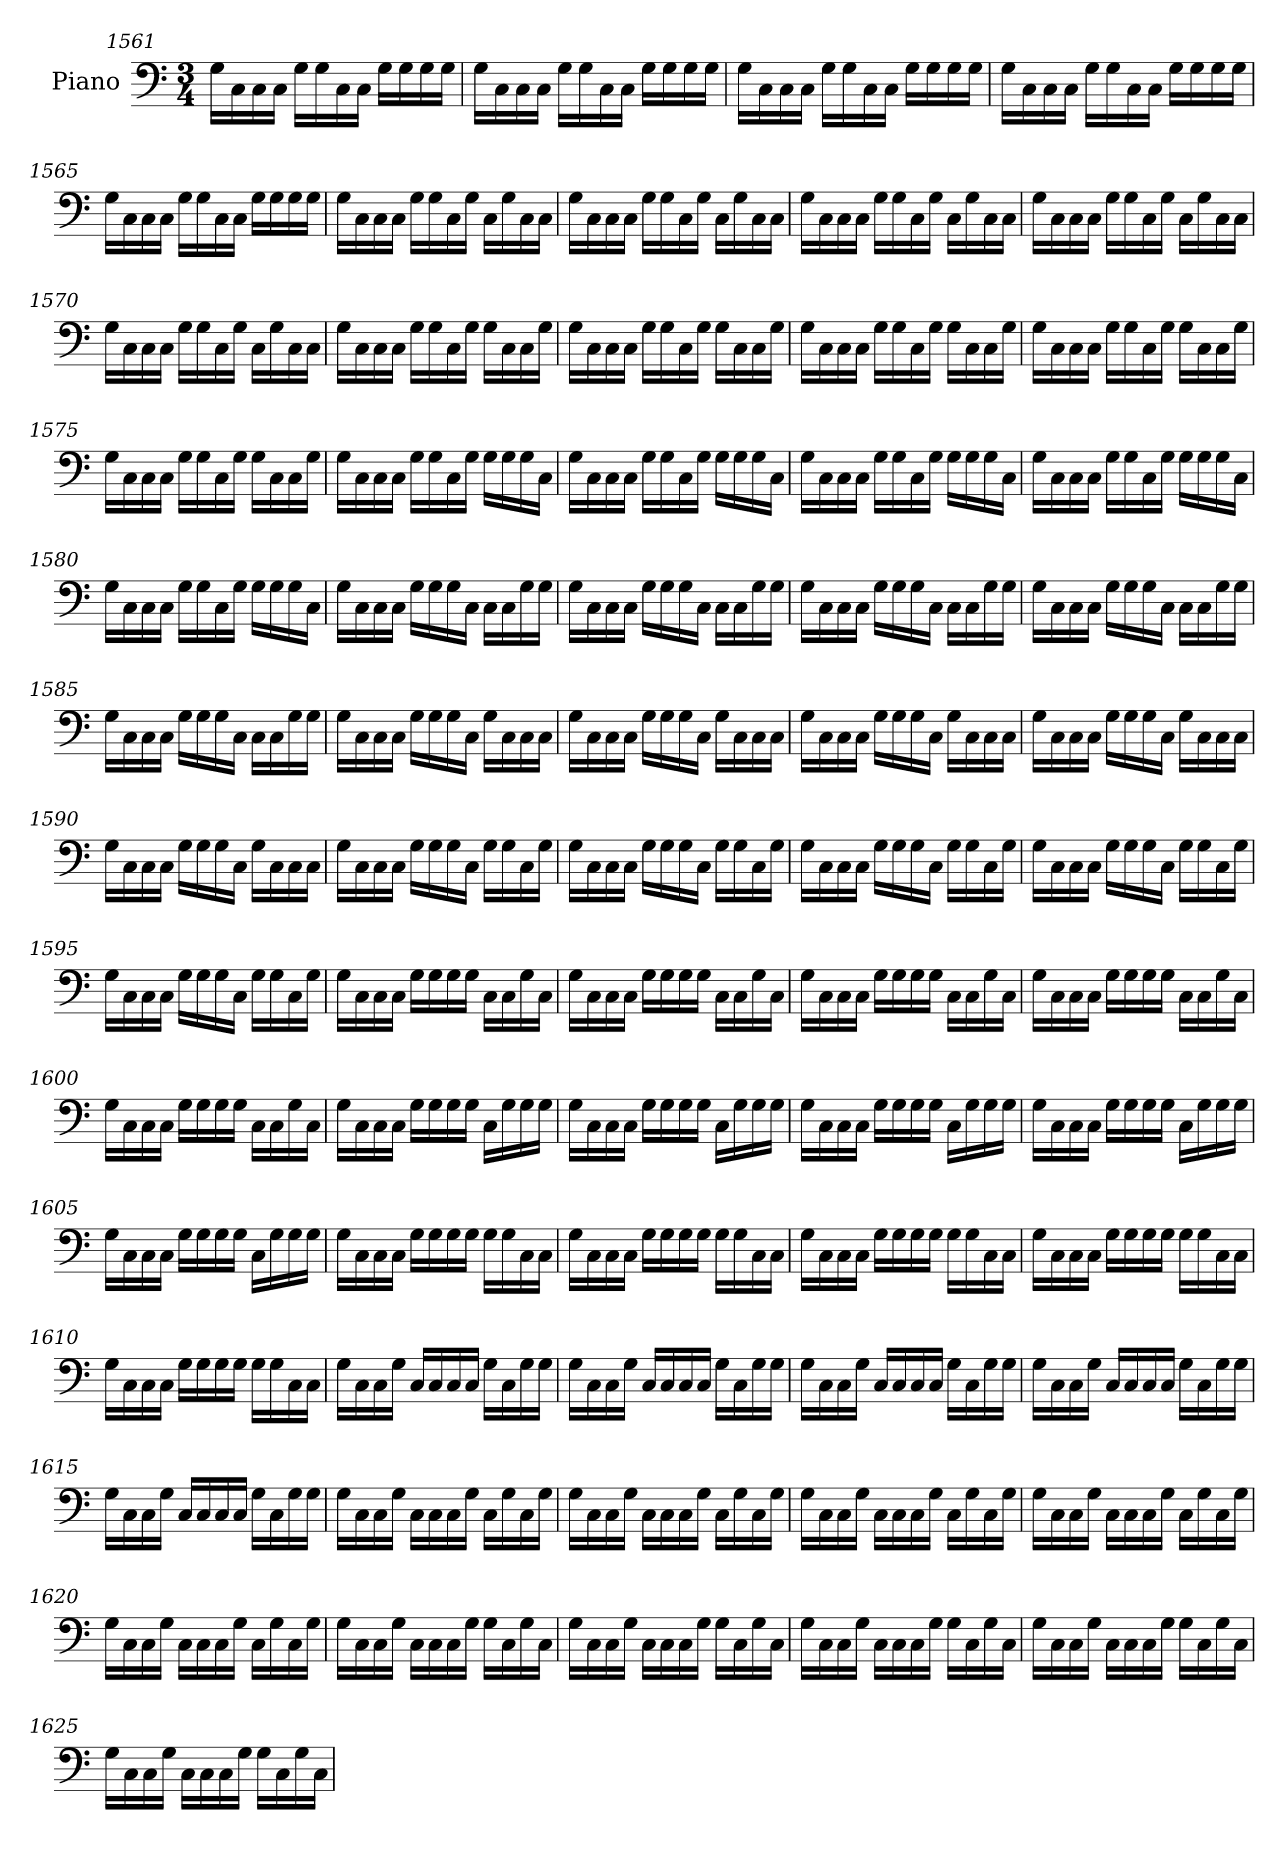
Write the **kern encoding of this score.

**kern
*part1
*staff1
*I"Piano
*I'Pno.
!!LO:LB:g=z
*clefF4
*k[]
*M3/4
=1561
16G\LL
16C\
16C\
16C\JJ
16G\LL
16G\
16C\
16C\JJ
16G\LL
16G\
16G\
16G\JJ
=1562
16G\LL
16C\
16C\
16C\JJ
16G\LL
16G\
16C\
16C\JJ
16G\LL
16G\
16G\
16G\JJ
=1563
16G\LL
16C\
16C\
16C\JJ
16G\LL
16G\
16C\
16C\JJ
16G\LL
16G\
16G\
16G\JJ
!!LO:LB:g=z
=1564
16G\LL
16C\
16C\
16C\JJ
16G\LL
16G\
16C\
16C\JJ
16G\LL
16G\
16G\
16G\JJ
=1565
16G\LL
16C\
16C\
16C\JJ
16G\LL
16G\
16C\
16C\JJ
16G\LL
16G\
16G\
16G\JJ
=1566
16G\LL
16C\
16C\
16C\JJ
16G\LL
16G\
16C\
16G\JJ
16C\LL
16G\
16C\
16C\JJ
!!LO:LB:g=z
=1567
16G\LL
16C\
16C\
16C\JJ
16G\LL
16G\
16C\
16G\JJ
16C\LL
16G\
16C\
16C\JJ
=1568
16G\LL
16C\
16C\
16C\JJ
16G\LL
16G\
16C\
16G\JJ
16C\LL
16G\
16C\
16C\JJ
=1569
16G\LL
16C\
16C\
16C\JJ
16G\LL
16G\
16C\
16G\JJ
16C\LL
16G\
16C\
16C\JJ
!!LO:LB:g=z
=1570
16G\LL
16C\
16C\
16C\JJ
16G\LL
16G\
16C\
16G\JJ
16C\LL
16G\
16C\
16C\JJ
=1571
16G\LL
16C\
16C\
16C\JJ
16G\LL
16G\
16C\
16G\JJ
16G\LL
16C\
16C\
16G\JJ
=1572
16G\LL
16C\
16C\
16C\JJ
16G\LL
16G\
16C\
16G\JJ
16G\LL
16C\
16C\
16G\JJ
!!LO:LB:g=z
=1573
16G\LL
16C\
16C\
16C\JJ
16G\LL
16G\
16C\
16G\JJ
16G\LL
16C\
16C\
16G\JJ
=1574
16G\LL
16C\
16C\
16C\JJ
16G\LL
16G\
16C\
16G\JJ
16G\LL
16C\
16C\
16G\JJ
=1575
16G\LL
16C\
16C\
16C\JJ
16G\LL
16G\
16C\
16G\JJ
16G\LL
16C\
16C\
16G\JJ
!!LO:LB:g=z
=1576
16G\LL
16C\
16C\
16C\JJ
16G\LL
16G\
16C\
16G\JJ
16G\LL
16G\
16G\
16C\JJ
=1577
16G\LL
16C\
16C\
16C\JJ
16G\LL
16G\
16C\
16G\JJ
16G\LL
16G\
16G\
16C\JJ
=1578
16G\LL
16C\
16C\
16C\JJ
16G\LL
16G\
16C\
16G\JJ
16G\LL
16G\
16G\
16C\JJ
!!LO:LB:g=z
=1579
16G\LL
16C\
16C\
16C\JJ
16G\LL
16G\
16C\
16G\JJ
16G\LL
16G\
16G\
16C\JJ
=1580
16G\LL
16C\
16C\
16C\JJ
16G\LL
16G\
16C\
16G\JJ
16G\LL
16G\
16G\
16C\JJ
=1581
16G\LL
16C\
16C\
16C\JJ
16G\LL
16G\
16G\
16C\JJ
16C\LL
16C\
16G\
16G\JJ
!!LO:LB:g=z
=1582
16G\LL
16C\
16C\
16C\JJ
16G\LL
16G\
16G\
16C\JJ
16C\LL
16C\
16G\
16G\JJ
=1583
16G\LL
16C\
16C\
16C\JJ
16G\LL
16G\
16G\
16C\JJ
16C\LL
16C\
16G\
16G\JJ
=1584
16G\LL
16C\
16C\
16C\JJ
16G\LL
16G\
16G\
16C\JJ
16C\LL
16C\
16G\
16G\JJ
!!LO:LB:g=z
=1585
16G\LL
16C\
16C\
16C\JJ
16G\LL
16G\
16G\
16C\JJ
16C\LL
16C\
16G\
16G\JJ
=1586
16G\LL
16C\
16C\
16C\JJ
16G\LL
16G\
16G\
16C\JJ
16G\LL
16C\
16C\
16C\JJ
=1587
16G\LL
16C\
16C\
16C\JJ
16G\LL
16G\
16G\
16C\JJ
16G\LL
16C\
16C\
16C\JJ
!!LO:LB:g=z
=1588
16G\LL
16C\
16C\
16C\JJ
16G\LL
16G\
16G\
16C\JJ
16G\LL
16C\
16C\
16C\JJ
=1589
16G\LL
16C\
16C\
16C\JJ
16G\LL
16G\
16G\
16C\JJ
16G\LL
16C\
16C\
16C\JJ
=1590
16G\LL
16C\
16C\
16C\JJ
16G\LL
16G\
16G\
16C\JJ
16G\LL
16C\
16C\
16C\JJ
!!LO:PB:g=z
=1591
16G\LL
16C\
16C\
16C\JJ
16G\LL
16G\
16G\
16C\JJ
16G\LL
16G\
16C\
16G\JJ
=1592
16G\LL
16C\
16C\
16C\JJ
16G\LL
16G\
16G\
16C\JJ
16G\LL
16G\
16C\
16G\JJ
=1593
16G\LL
16C\
16C\
16C\JJ
16G\LL
16G\
16G\
16C\JJ
16G\LL
16G\
16C\
16G\JJ
!!LO:LB:g=z
=1594
16G\LL
16C\
16C\
16C\JJ
16G\LL
16G\
16G\
16C\JJ
16G\LL
16G\
16C\
16G\JJ
=1595
16G\LL
16C\
16C\
16C\JJ
16G\LL
16G\
16G\
16C\JJ
16G\LL
16G\
16C\
16G\JJ
=1596
16G\LL
16C\
16C\
16C\JJ
16G\LL
16G\
16G\
16G\JJ
16C\LL
16C\
16G\
16C\JJ
!!LO:LB:g=z
=1597
16G\LL
16C\
16C\
16C\JJ
16G\LL
16G\
16G\
16G\JJ
16C\LL
16C\
16G\
16C\JJ
=1598
16G\LL
16C\
16C\
16C\JJ
16G\LL
16G\
16G\
16G\JJ
16C\LL
16C\
16G\
16C\JJ
=1599
16G\LL
16C\
16C\
16C\JJ
16G\LL
16G\
16G\
16G\JJ
16C\LL
16C\
16G\
16C\JJ
!!LO:LB:g=z
=1600
16G\LL
16C\
16C\
16C\JJ
16G\LL
16G\
16G\
16G\JJ
16C\LL
16C\
16G\
16C\JJ
=1601
16G\LL
16C\
16C\
16C\JJ
16G\LL
16G\
16G\
16G\JJ
16C\LL
16G\
16G\
16G\JJ
=1602
16G\LL
16C\
16C\
16C\JJ
16G\LL
16G\
16G\
16G\JJ
16C\LL
16G\
16G\
16G\JJ
!!LO:LB:g=z
=1603
16G\LL
16C\
16C\
16C\JJ
16G\LL
16G\
16G\
16G\JJ
16C\LL
16G\
16G\
16G\JJ
=1604
16G\LL
16C\
16C\
16C\JJ
16G\LL
16G\
16G\
16G\JJ
16C\LL
16G\
16G\
16G\JJ
=1605
16G\LL
16C\
16C\
16C\JJ
16G\LL
16G\
16G\
16G\JJ
16C\LL
16G\
16G\
16G\JJ
!!LO:LB:g=z
=1606
16G\LL
16C\
16C\
16C\JJ
16G\LL
16G\
16G\
16G\JJ
16G\LL
16G\
16C\
16C\JJ
=1607
16G\LL
16C\
16C\
16C\JJ
16G\LL
16G\
16G\
16G\JJ
16G\LL
16G\
16C\
16C\JJ
=1608
16G\LL
16C\
16C\
16C\JJ
16G\LL
16G\
16G\
16G\JJ
16G\LL
16G\
16C\
16C\JJ
!!LO:LB:g=z
=1609
16G\LL
16C\
16C\
16C\JJ
16G\LL
16G\
16G\
16G\JJ
16G\LL
16G\
16C\
16C\JJ
=1610
16G\LL
16C\
16C\
16C\JJ
16G\LL
16G\
16G\
16G\JJ
16G\LL
16G\
16C\
16C\JJ
=1611
16G\LL
16C\
16C\
16G\JJ
16C/LL
16C/
16C/
16C/JJ
16G\LL
16C\
16G\
16G\JJ
!!LO:LB:g=z
=1612
16G\LL
16C\
16C\
16G\JJ
16C/LL
16C/
16C/
16C/JJ
16G\LL
16C\
16G\
16G\JJ
=1613
16G\LL
16C\
16C\
16G\JJ
16C/LL
16C/
16C/
16C/JJ
16G\LL
16C\
16G\
16G\JJ
=1614
16G\LL
16C\
16C\
16G\JJ
16C/LL
16C/
16C/
16C/JJ
16G\LL
16C\
16G\
16G\JJ
!!LO:LB:g=z
=1615
16G\LL
16C\
16C\
16G\JJ
16C/LL
16C/
16C/
16C/JJ
16G\LL
16C\
16G\
16G\JJ
=1616
16G\LL
16C\
16C\
16G\JJ
16C\LL
16C\
16C\
16G\JJ
16C\LL
16G\
16C\
16G\JJ
=1617
16G\LL
16C\
16C\
16G\JJ
16C\LL
16C\
16C\
16G\JJ
16C\LL
16G\
16C\
16G\JJ
!!LO:LB:g=z
=1618
16G\LL
16C\
16C\
16G\JJ
16C\LL
16C\
16C\
16G\JJ
16C\LL
16G\
16C\
16G\JJ
=1619
16G\LL
16C\
16C\
16G\JJ
16C\LL
16C\
16C\
16G\JJ
16C\LL
16G\
16C\
16G\JJ
=1620
16G\LL
16C\
16C\
16G\JJ
16C\LL
16C\
16C\
16G\JJ
16C\LL
16G\
16C\
16G\JJ
!!LO:LB:g=z
=1621
16G\LL
16C\
16C\
16G\JJ
16C\LL
16C\
16C\
16G\JJ
16G\LL
16C\
16G\
16C\JJ
=1622
16G\LL
16C\
16C\
16G\JJ
16C\LL
16C\
16C\
16G\JJ
16G\LL
16C\
16G\
16C\JJ
=1623
16G\LL
16C\
16C\
16G\JJ
16C\LL
16C\
16C\
16G\JJ
16G\LL
16C\
16G\
16C\JJ
!!LO:PB:g=z
=1624
16G\LL
16C\
16C\
16G\JJ
16C\LL
16C\
16C\
16G\JJ
16G\LL
16C\
16G\
16C\JJ
=1625
16G\LL
16C\
16C\
16G\JJ
16C\LL
16C\
16C\
16G\JJ
16G\LL
16C\
16G\
16C\JJ
=
*-
